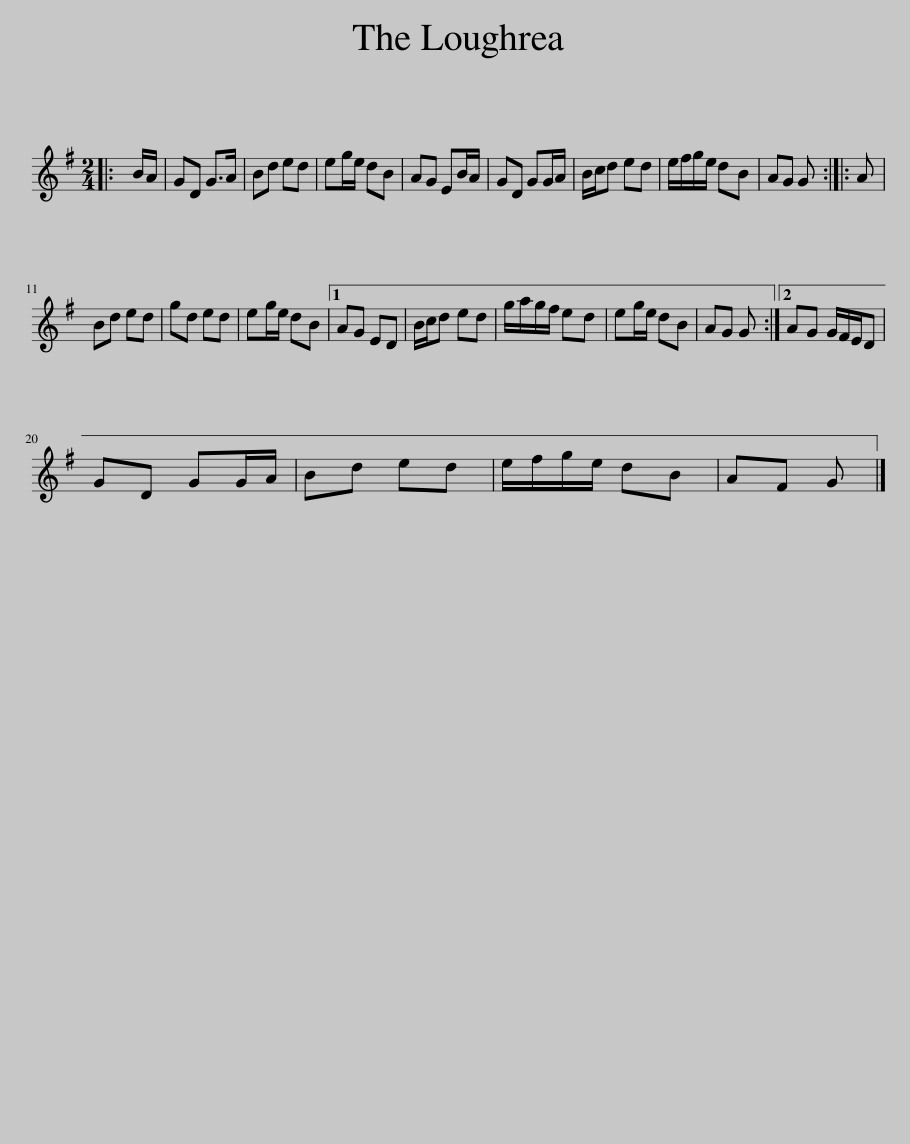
X:1
L:1/8
M:2/4
I:linebreak $
K:G
V:1 treble
V:1
|: B/A/ | GD G>A | Bd ed | eg/e/ dB | AG EB/A/ | %5
 GD GG/A/ | B/c/d ed | e/f/g/e/ dB | AG G :: A |$ %10
 Bd ed | gd ed | eg/e/ dB |1 AG ED | B/c/d ed | %15
 g/a/g/f/ ed | eg/e/ dB | AG G :|2 AG G/F/E/D |$ GD GG/A/ | %20
 Bd ed | e/f/g/e/ dB | AF G |] %23
